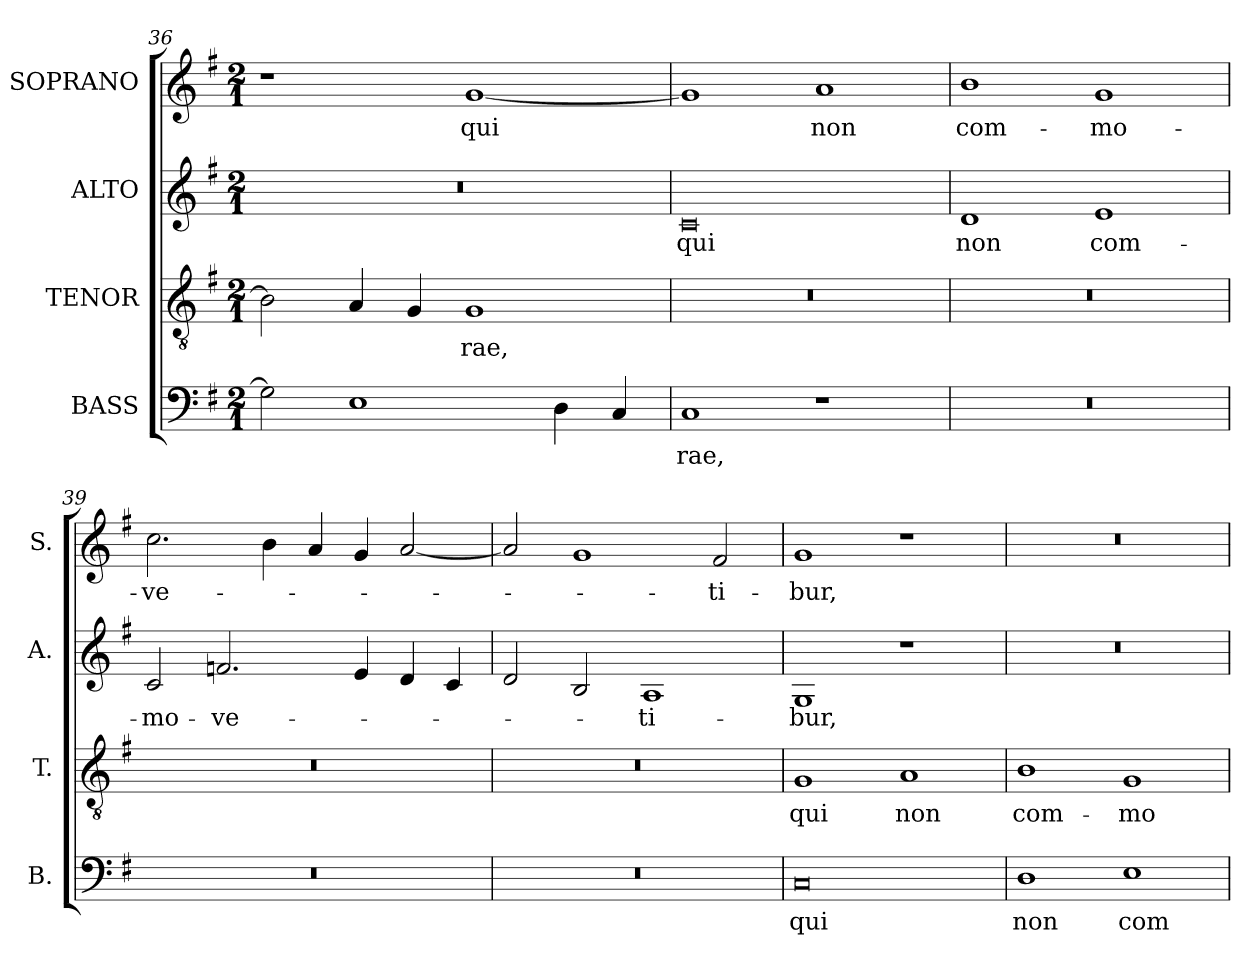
**kern	**text	**kern	**text	**kern	**text	**kern	**text
*part4	*part4	*part3	*part3	*part2	*part2	*part1	*part1
*staff4	*staff4	*staff3	*staff3	*staff2	*staff2	*staff1	*staff1
*I"BASS	*	*I"TENOR	*	*I"ALTO	*	*I"SOPRANO	*
*I'B.	*	*I'T.	*	*I'A.	*	*I'S.	*
*clefF4	*	*clefGv2	*	*clefG2	*	*clefG2	*
*	*	*ITrd7c12	*	*	*	*	*
*k[f#]	*	*k[f#]	*	*k[f#]	*	*k[f#]	*
*G:	*	*G:	*	*G:	*	*G:	*
*M2/1	*	*M2/1	*	*M2/1	*	*M2/1	*
=36	=36	=36	=36	=36	=36	=36	=36
!	!	!	!	!LO:N:vis=1	!	!	!
2Gi\]	.	2BBi\]	.	0r	.	1r	.
1Ei	.	4AAi/	.	.	.	.	.
.	.	4GGi/	.	.	.	.	.
!	!	!	!LO:LY:b:color=#000000	!	!	!	!
!	!	!	!	!	!	!	!LO:LY:b:color=#000000
.	.	1GGi	-rae,	.	.	[1gi	qui
4Di\	.	.	.	.	.	.	.
4Ci/	.	.	.	.	.	.	.
=37	=37	=37	=37	=37	=37	=37	=37
!	!LO:LY:b:color=#000000	!LO:N:vis=1	!	!	!	!	!
!	!	!	!	!	!LO:LY:b:color=#000000	!	!
1Ci	-rae,	0r	.	0ci	qui	1gi]	.
!	!	!	!	!	!	!	!LO:LY:b:color=#000000
1r	.	.	.	.	.	1ai	non
=38	=38	=38	=38	=38	=38	=38	=38
!LO:N:vis=1	!	!LO:N:vis=1	!	!	!	!	!
!	!	!	!	!	!LO:LY:b:color=#000000	!	!
!	!	!	!	!	!	!	!LO:LY:b:color=#000000
0r	.	0r	.	1di	non	1bi	com-
!	!	!	!	!	!LO:LY:b:color=#000000	!	!
!	!	!	!	!	!	!	!LO:LY:b:color=#000000
.	.	.	.	1ei	com-	1gi	-mo-
=39	=39	=39	=39	=39	=39	=39	=39
!LO:N:vis=1	!	!LO:N:vis=1	!	!	!	!	!
!	!	!	!	!	!LO:LY:b:color=#000000	!	!
!	!	!	!	!	!	!	!LO:LY:b:color=#000000
0r	.	0r	.	2ci/	-mo-	2.cci\	-ve-
!	!	!	!	!	!LO:LY:b:color=#000000	!	!
.	.	.	.	2.fni/	-ve-	.	.
.	.	.	.	.	.	4bi\	.
.	.	.	.	.	.	4ai/	.
.	.	.	.	4ei/	.	4gi/	.
.	.	.	.	4di/	.	[2ai/	.
.	.	.	.	4ci/	.	.	.
=40	=40	=40	=40	=40	=40	=40	=40
!LO:N:vis=1	!	!LO:N:vis=1	!	!	!	!	!
0r	.	0r	.	2di/	.	2ai/]	.
.	.	.	.	2Bi/	.	1gi	.
!	!	!	!	!	!LO:LY:b:color=#000000	!	!
.	.	.	.	1Ai	-ti-	.	.
!	!	!	!	!	!	!	!LO:LY:b:color=#000000
.	.	.	.	.	.	2f#i/	-ti-
=41	=41	=41	=41	=41	=41	=41	=41
!	!LO:LY:b:color=#000000	!	!	!	!	!	!
!	!	!	!LO:LY:b:color=#000000	!	!	!	!
!	!	!	!	!	!LO:LY:b:color=#000000	!	!
!	!	!	!	!	!	!	!LO:LY:b:color=#000000
0Ci	qui	1GGi	qui	1Gi	-bur,	1gi	-bur,
!	!	!	!LO:LY:b:color=#000000	!	!	!	!
.	.	1AAi	non	1r	.	1r	.
=42	=42	=42	=42	=42	=42	=42	=42
!	!LO:LY:b:color=#000000	!	!	!	!	!	!
!	!	!	!LO:LY:b:color=#000000	!LO:N:vis=1	!	!LO:N:vis=1	!
1Di	non	1BBi	com-	0r	.	0r	.
!	!LO:LY:b:color=#000000	!	!	!	!	!	!
!	!	!	!LO:LY:b:color=#000000	!	!	!	!
1Ei	com-	1GGi	-mo-	.	.	.	.
=	=	=	=	=	=	=	=
*-	*-	*-	*-	*-	*-	*-	*-
